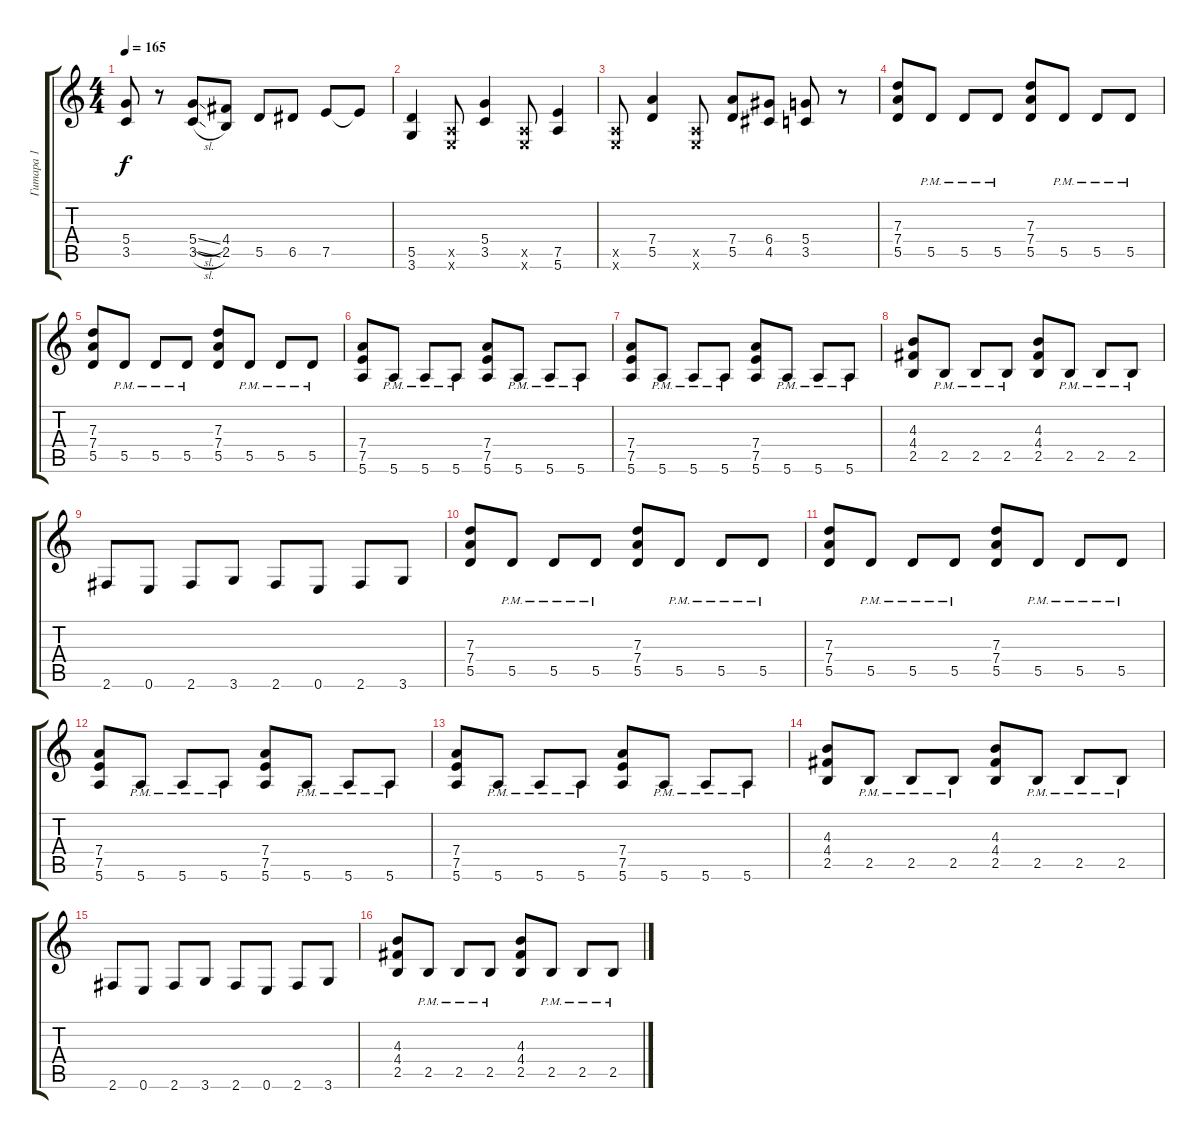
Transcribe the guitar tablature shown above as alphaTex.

\track ("Гитара 1" "Гитара 1") {instrument distortionguitar}
\staff {score tabs}
\tuning (E4 B3 G3 D3 A2 E2) {hide}
\ts (4 4)
\tempo 165
\clef g2
\ks c
(5.4 3.5).8{dy f} r.8 (5.4{sl} 3.5{sl}).8 (4.4 2.5).8 5.5.8 6.5.8 7.5.8 7.5{t}.8 |
(5.5 3.6).4 (0.5{x} 0.6{x}).8 (5.4 3.5).4 (0.5{x} 0.6{x}).8 (7.5 5.6).4 |
(0.5{x} 0.6{x}).8 (7.4 5.5).4 (0.5{x} 0.6{x}).8 (7.4 5.5).8 (6.4 4.5).8 (5.4 3.5).8 r.8 |
(7.3 7.4 5.5).8 5.5{pm}.8 5.5{pm}.8 5.5{pm}.8 (7.3 7.4 5.5).8 5.5{pm}.8 5.5{pm}.8 5.5{pm}.8 |
(7.3 7.4 5.5).8 5.5{pm}.8 5.5{pm}.8 5.5{pm}.8 (7.3 7.4 5.5).8 5.5{pm}.8 5.5{pm}.8 5.5{pm}.8 |
(7.4 7.5 5.6).8 5.6{pm}.8 5.6{pm}.8 5.6{pm}.8 (7.4 7.5 5.6).8 5.6{pm}.8 5.6{pm}.8 5.6{pm}.8 |
(7.4 7.5 5.6).8 5.6{pm}.8 5.6{pm}.8 5.6{pm}.8 (7.4 7.5 5.6).8 5.6{pm}.8 5.6{pm}.8 5.6{pm}.8 |
(4.3 4.4 2.5).8 2.5{pm}.8 2.5{pm}.8 2.5{pm}.8 (4.3 4.4 2.5).8 2.5{pm}.8 2.5{pm}.8 2.5{pm}.8 |
2.6.8 0.6.8 2.6.8 3.6.8 2.6.8 0.6.8 2.6.8 3.6.8 |
(7.3 7.4 5.5).8 5.5{pm}.8 5.5{pm}.8 5.5{pm}.8 (7.3 7.4 5.5).8 5.5{pm}.8 5.5{pm}.8 5.5{pm}.8 |
(7.3 7.4 5.5).8 5.5{pm}.8 5.5{pm}.8 5.5{pm}.8 (7.3 7.4 5.5).8 5.5{pm}.8 5.5{pm}.8 5.5{pm}.8 |
(7.4 7.5 5.6).8 5.6{pm}.8 5.6{pm}.8 5.6{pm}.8 (7.4 7.5 5.6).8 5.6{pm}.8 5.6{pm}.8 5.6{pm}.8 |
(7.4 7.5 5.6).8 5.6{pm}.8 5.6{pm}.8 5.6{pm}.8 (7.4 7.5 5.6).8 5.6{pm}.8 5.6{pm}.8 5.6{pm}.8 |
(4.3 4.4 2.5).8 2.5{pm}.8 2.5{pm}.8 2.5{pm}.8 (4.3 4.4 2.5).8 2.5{pm}.8 2.5{pm}.8 2.5{pm}.8 |
2.6.8 0.6.8 2.6.8 3.6.8 2.6.8 0.6.8 2.6.8 3.6.8 |
(4.3 4.4 2.5).8 2.5{pm}.8 2.5{pm}.8 2.5{pm}.8 (4.3 4.4 2.5).8 2.5{pm}.8 2.5{pm}.8 2.5{pm}.8
